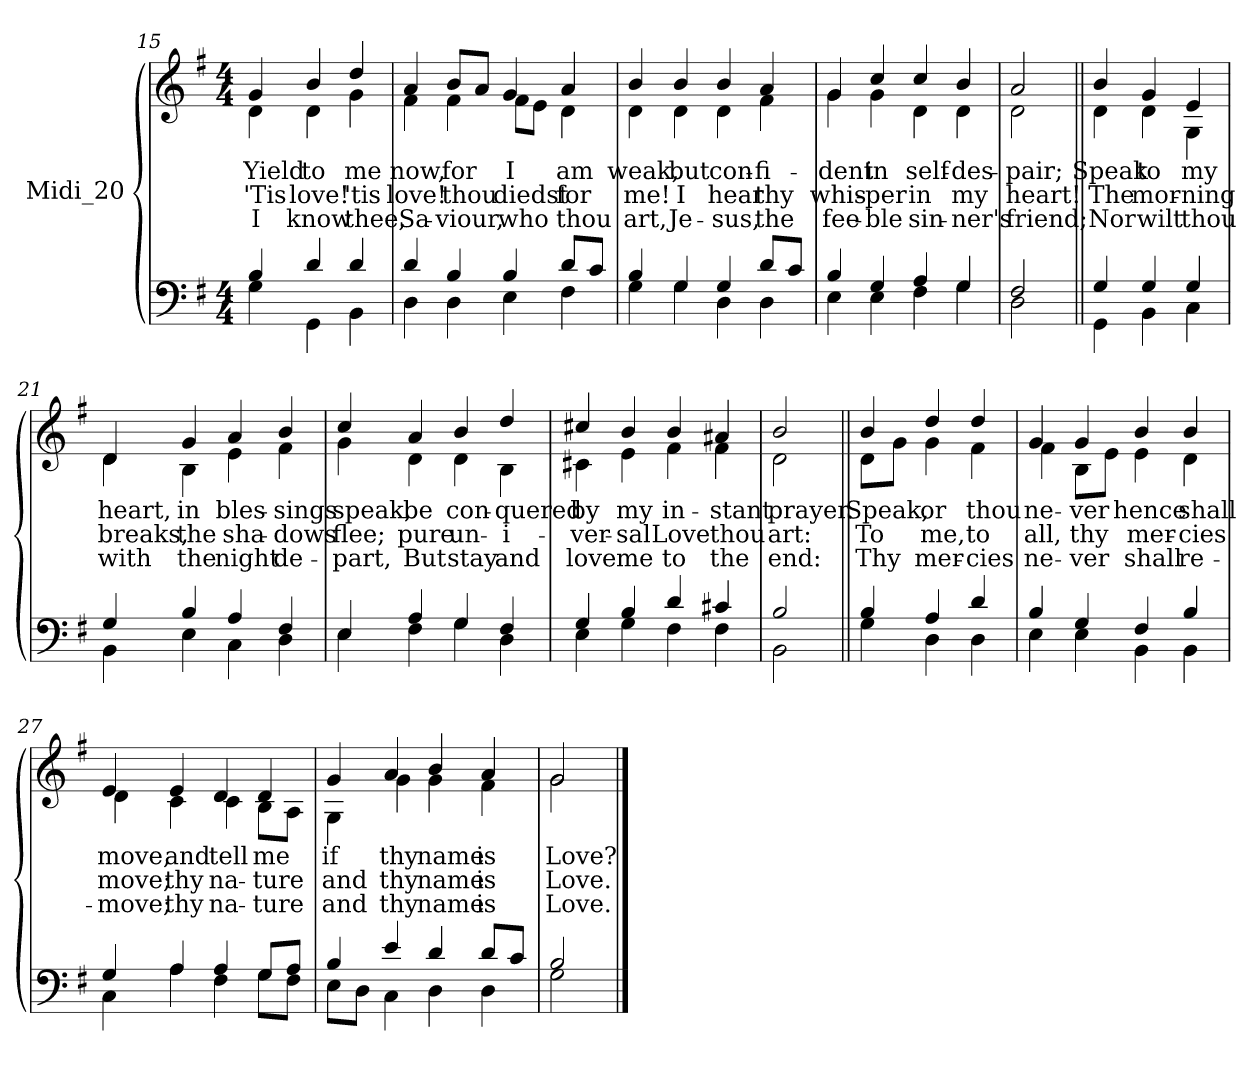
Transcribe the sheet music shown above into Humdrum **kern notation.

**kern	**kern	**text	**text	**text
*part2	*part1	*part1	*part1	*part1
*staff2	*staff1	*staff1	*staff1	*staff1
*I"Midi_20	*I"Midi_20	*	*	*
*clefF4	*clefG2	*	*	*
*k[f#]	*k[f#]	*	*	*
*G:	*G:	*	*	*
*M4/4	*M4/4	*	*	*
=15	=15	=15	=15	=15
*^	*^	*	*	*
!	!	!	!	!LO:LY:b	!LO:LY:b	!LO:LY:b
4B/	4G\	4g/	4d\	Yield	'Tis	I
!	!	!	!	!LO:LY:b	!LO:LY:b	!LO:LY:b
4d/	4GG\	4b/	4d\	to	love!	know
!	!	!	!	!LO:LY:b	!LO:LY:b	!LO:LY:b
4d/	4BB\	4dd/	4g\	me	'tis	thee,
=16	=16	=16	=16	=16	=16	=16
!	!	!	!	!LO:LY:b	!LO:LY:b	!LO:LY:b
4d/	4D\	4a/	4f#\	now,	love!	Sa-
!	!	!	!	!LO:LY:b	!LO:LY:b	!LO:LY:b
4B/	4D\	8b/L	4f#\	-for	thou	viour,
.	.	8a/J	.	.	.	.
!	!	!	!	!LO:LY:b	!LO:LY:b	!LO:LY:b
4B/	4E\	4g/	8f#\L	I	diedst	who
.	.	.	8e\J	.	.	.
!	!	!	!	!LO:LY:b	!LO:LY:b	!LO:LY:b
8dL	4F#\	4a/	4d\	am	for	thou
8cJ	.	.	.	.	.	.
!!LO:LB:g=z	!!
=17	=17	=17	=17	=17	=17	=17
!	!	!	!	!LO:LY:b	!LO:LY:b	!LO:LY:b
4B/	4G\	4b/	4d\	weak,	me!	art,
!	!	!	!	!LO:LY:b	!LO:LY:b	!LO:LY:b
4G/	4G\	4b/	4d\	but	I	Je-
!	!	!	!	!LO:LY:b	!LO:LY:b	!LO:LY:b
4G/	4D\	4b/	4d\	-con-	-hear	sus,
!	!	!	!	!LO:LY:b	!LO:LY:b	!LO:LY:b
8dL	4D\	4a/	4f#\	fi-	-thy	the
8cJ	.	.	.	.	.	.
=18	=18	=18	=18	=18	=18	=18
!	!	!	!	!LO:LY:b	!LO:LY:b	!LO:LY:b
4B/	4E\	4g/	4g\	dent	whis-	-fee-
!	!	!	!	!LO:LY:b	!LO:LY:b	!LO:LY:b
4G/	4E\	4cc/	4g\	-in	per	ble
!	!	!	!	!LO:LY:b	!LO:LY:b	!LO:LY:b
4A/	4F#\	4cc/	4d\	self-	-in	sin-
!	!	!	!	!LO:LY:b	!LO:LY:b	!LO:LY:b
4G/	4G\	4b/	4d\	-des-	-my	ner's
=19	=19	=19	=19	=19	=19	=19
!	!	!	!	!LO:LY:b	!LO:LY:b	!LO:LY:b
2F#/	2D\	2a/	2d\	pair;	heart!	friend;
=20||	=20||	=20||	=20||	=20||	=20||	=20||
!	!	!	!	!LO:LY:b	!LO:LY:b	!LO:LY:b
4G/	4GG\	4b/	4d\	Speak	The	Nor
!	!	!	!	!LO:LY:b	!LO:LY:b	!LO:LY:b
4G/	4BB\	4g/	4d\	to	mor-	-wilt
!	!	!	!	!LO:LY:b	!LO:LY:b	!LO:LY:b
4G/	4C\	4e/	4G	my	ning	thou
=21	=21	=21	=21	=21	=21	=21
!	!	!	!	!LO:LY:b	!LO:LY:b	!LO:LY:b
4G/	4BB\	4d/	4d\	heart,	breaks,	with
!	!	!	!	!LO:LY:b	!LO:LY:b	!LO:LY:b
4B/	4E\	4g/	4B\	in	the	the
!	!	!	!	!LO:LY:b	!LO:LY:b	!LO:LY:b
4A/	4C\	4a/	4e\	bles-	-sha-	-night
!	!	!	!	!LO:LY:b	!LO:LY:b	!LO:LY:b
4F#/	4D\	4b/	4f#\	sings	dows	de-
=22	=22	=22	=22	=22	=22	=22
!	!	!	!	!LO:LY:b	!LO:LY:b	!LO:LY:b
4E/	4E\	4cc/	4g\	-speak,	flee;	part,
!	!	!	!	!LO:LY:b	!LO:LY:b	!LO:LY:b
4A/	4F#\	4a/	4d\	be	pure	But
!	!	!	!	!LO:LY:b	!LO:LY:b	!LO:LY:b
4G/	4G\	4b/	4d\	con-	-un-	-stay
!	!	!	!	!LO:LY:b	!LO:LY:b	!LO:LY:b
4F#/	4D\	4dd/	4B\	quered	i-	-and
!!LO:LB:g=z	!!
=23	=23	=23	=23	=23	=23	=23
!	!	!	!	!LO:LY:b	!LO:LY:b	!LO:LY:b
4G/	4E\	4cc#X/	4c#X\	by	ver-	-love
!	!	!	!	!LO:LY:b	!LO:LY:b	!LO:LY:b
4B/	4G\	4b/	4e\	my	sal	me
!	!	!	!	!LO:LY:b	!LO:LY:b	!LO:LY:b
4d/	4F#\	4b/	4f#\	in-	-Love	to
!	!	!	!	!LO:LY:b	!LO:LY:b	!LO:LY:b
4c#X/	4F#\	4a#X/	4f#\	stant	thou	the
=24	=24	=24	=24	=24	=24	=24
!	!	!	!	!LO:LY:b	!LO:LY:b	!LO:LY:b
2B/	2BB\	2b/	2d\	prayer.	art:	end:
=25||	=25||	=25||	=25||	=25||	=25||	=25||
!	!	!	!	!LO:LY:b	!LO:LY:b	!LO:LY:b
4B/	4G\	4b/	8d\L	Speak,	To	Thy
.	.	.	8g\J	.	.	.
!	!	!	!	!LO:LY:b	!LO:LY:b	!LO:LY:b
4A/	4D\	4dd/	4g\	or	me,	mer-
!	!	!	!	!LO:LY:b	!LO:LY:b	!LO:LY:b
4d/	4D\	4dd/	4f#\	-thou	to	cies
=26	=26	=26	=26	=26	=26	=26
!	!	!	!	!LO:LY:b	!LO:LY:b	!LO:LY:b
4B/	4E\	4g/	4f#\	ne-	-all,	ne-
!	!	!	!	!LO:LY:b	!LO:LY:b	!LO:LY:b
4G/	4E\	4g/	8B\L	-ver	thy	ver
.	.	.	8e\J	.	.	.
!	!	!	!	!LO:LY:b	!LO:LY:b	!LO:LY:b
4F#/	4BB\	4b/	4e\	hence	mer-	-shall
!	!	!	!	!LO:LY:b	!LO:LY:b	!LO:LY:b
4B/	4BB\	4b/	4d\	shall	cies	re-
=27	=27	=27	=27	=27	=27	=27
!	!	!	!	!LO:LY:b	!LO:LY:b	!LO:LY:b
4G/	4C\	4e/	4d\	-move,	move;	move;
!	!	!	!	!LO:LY:b	!LO:LY:b	!LO:LY:b
4A/	4A\	4e/	4c\	and	thy	thy
!	!	!	!	!LO:LY:b	!LO:LY:b	!LO:LY:b
4A/	4F#\	4d/	4c\	tell	na-	-na-
!	!	!	!	!LO:LY:b	!LO:LY:b	!LO:LY:b
8G/L	8G\L	4d/	8B\L	-me	ture	ture
8A/J	8F#\J	.	8A\J	.	.	.
=28	=28	=28	=28	=28	=28	=28
!	!	!	!	!LO:LY:b	!LO:LY:b	!LO:LY:b
4B/	8E\L	4g/	4G\	if	and	and
.	8D\J	.	.	.	.	.
!	!	!	!	!LO:LY:b	!LO:LY:b	!LO:LY:b
4e/	4C\	4a/	4g\	thy	thy	thy
!	!	!	!	!LO:LY:b	!LO:LY:b	!LO:LY:b
4d/	4D\	4b/	4g\	name	name	name
!	!	!	!	!LO:LY:b	!LO:LY:b	!LO:LY:b
8d/L	4D\	4a/	4f#\	is	is	is
8c/J	.	.	.	.	.	.
=29	=29	=29	=29	=29	=29	=29
!	!	!	!	!LO:LY:b	!LO:LY:b	!LO:LY:b
2B/	2G\	2g/	2g\	Love?	Love.	Love.
*v	*v	*	*	*	*	*
*	*v	*v	*	*	*
==	==	==	==	==
*-	*-	*-	*-	*-
